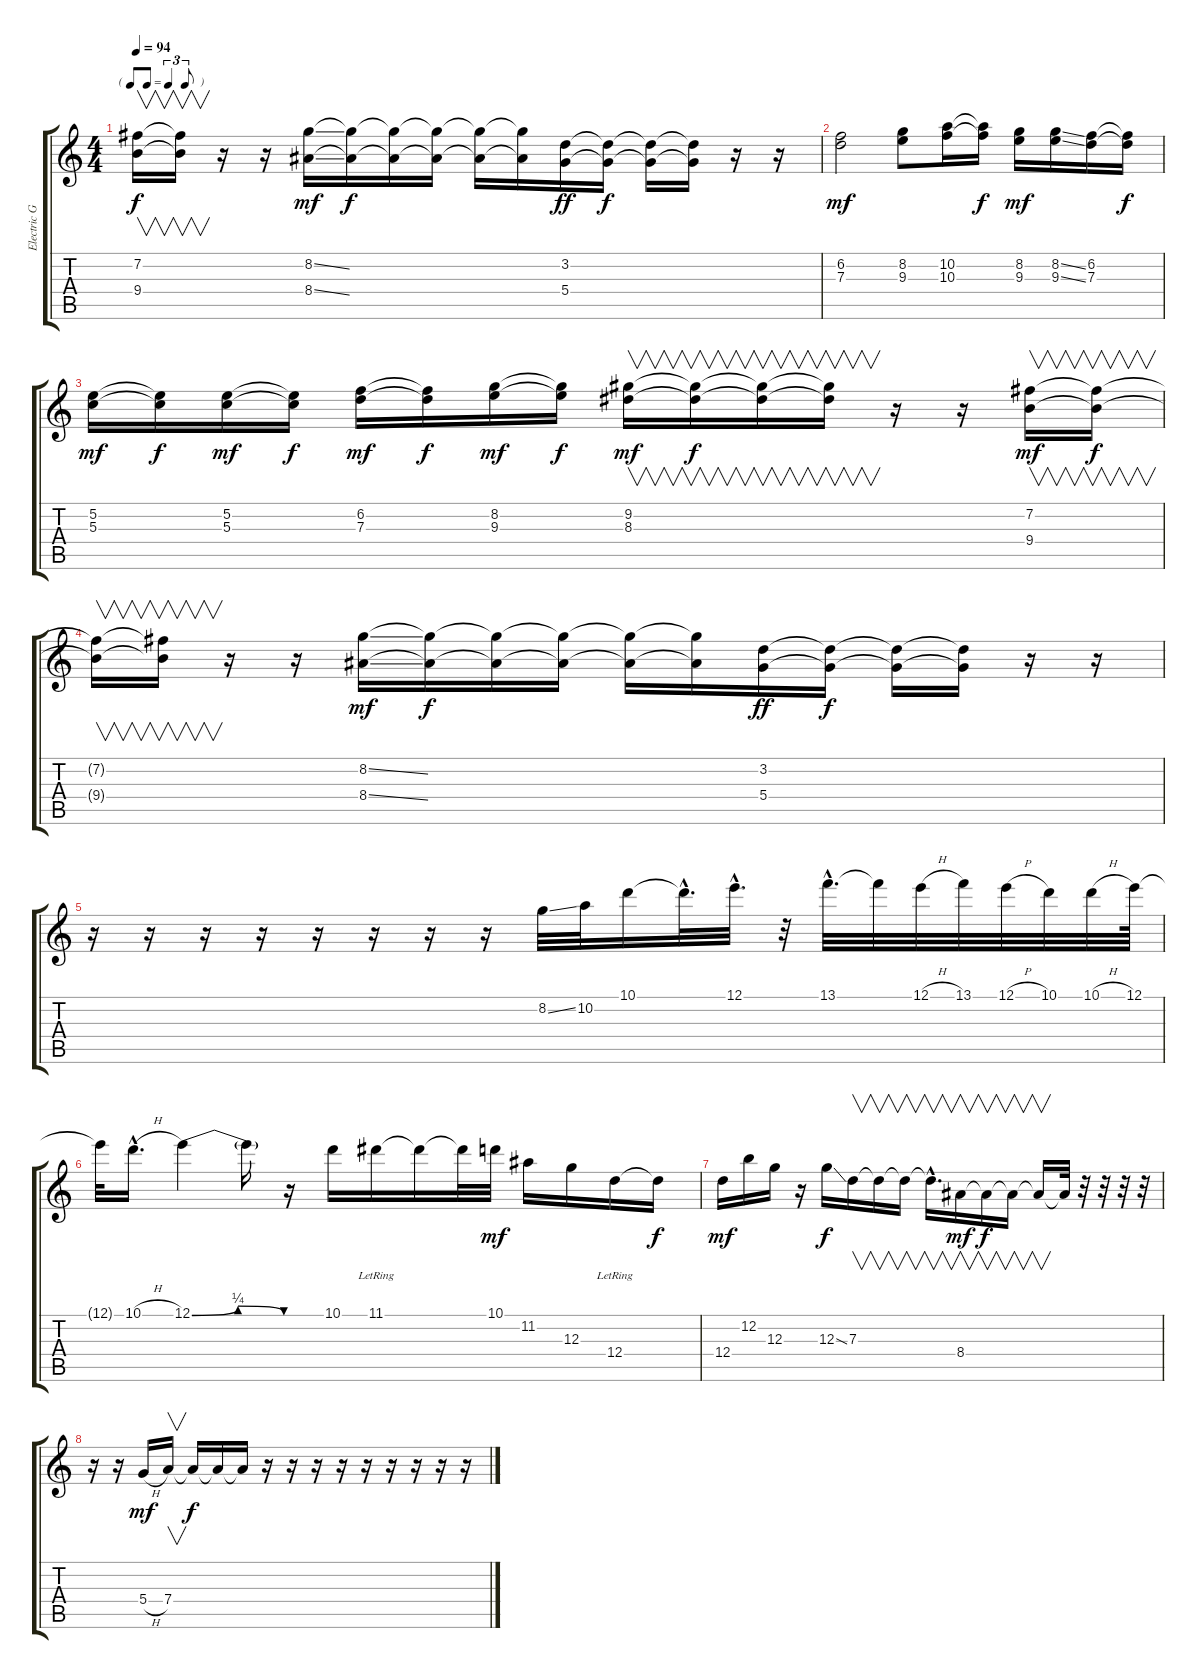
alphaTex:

\track ("Electric Guitar" "Electric G") {instrument distortionguitar}
\staff {score tabs}
\tuning (E4 B3 G3 D3 A2 E2) {hide}
\ts (4 4)
\tf triplet8th
\tempo 94
\clef g2
\ks c
(7.2{t} 9.4{t}).16{v dy f} (7.2{t} 9.4{t}).16{v} r.16 r.16 (8.2{ss} 8.4{ss}).16{dy mf} (8.2{t} 8.4{t}).16{dy f} (8.2{t} 8.4{t}).16 (8.2{t} 8.4{t}).16 (8.2{t} 8.4{t}).16 (8.2{t} 8.4{t}).16 (3.2 5.4).16{dy ff} (3.2{t} 5.4{t}).16{dy f} (3.2{t} 5.4{t}).16 (3.2{t} 5.4{t}).16 r.16 r.16 |
(6.2 7.3).2{dy mf volume 12 instrument electricguitarjazz} (8.2 9.3).8 (10.2 10.3).16 (10.2{t} 10.3{t}).16{dy f} (8.2 9.3).16{dy mf} (8.2{ss} 9.3{ss}).16 (6.2 7.3).16 (6.2{t} 7.3{t}).16{dy f} |
(5.2 5.3).16{dy mf} (5.2{t} 5.3{t}).16{dy f} (5.2 5.3).16{dy mf} (5.2{t} 5.3{t}).16{dy f} (6.2 7.3).16{dy mf} (6.2{t} 7.3{t}).16{dy f} (8.2 9.3).16{dy mf} (8.2{t} 9.3{t}).16{dy f} (9.2 8.3).16{v dy mf} (9.2{t} 8.3{t}).16{v dy f} (9.2{t} 8.3{t}).16{v} (9.2{t} 8.3{t}).16{v} r.16 r.16 (7.2 9.4).16{v dy mf} (7.2{t} 9.4{t}).16{v dy f} |
(7.2{t} 9.4{t}).16{v} (7.2{t} 9.4{t}).16{v} r.16 r.16 (8.2{ss} 8.4{ss}).16{dy mf} (8.2{t} 8.4{t}).16{dy f} (8.2{t} 8.4{t}).16 (8.2{t} 8.4{t}).16 (8.2{t} 8.4{t}).16 (8.2{t} 8.4{t}).16 (3.2 5.4).16{dy ff} (3.2{t} 5.4{t}).16{dy f} (3.2{t} 5.4{t}).16 (3.2{t} 5.4{t}).16 r.16 r.16 |
r.16 r.16 r.16 r.16 r.16 r.16 r.16 r.16 8.2{ss}.32{volume 14 instrument electricguitarjazz} 10.2.32 10.1.16 10.1{hac t}.32{d} 12.1{hac}.32{d} r.32 13.1{hac}.32{d} 13.1{t}.32 12.1{h}.32 13.1.32 12.1{h}.32 10.1.32 10.1{h}.32 12.1.64 |
12.1{t}.32 10.1{h hac}.16{d} 12.1{be (bendrelease 0 0 45 1 45 1 60 0)}.4 12.1{t}.16 r.16 10.1.16 11.1{lr}.16 11.1{t}.16 11.1{t}.32 10.1.32{dy mf} 11.2.16 12.3.16 12.4{lr}.16 12.4{t}.16{dy f} |
12.4.16{dy mf} 12.2.16 12.3.16 r.16 12.3{ss}.16{dy f} 7.3.16{v} 7.3{t}.16{v} 7.3{t}.16{v} 7.3{hac t}.16{v d} 8.4.16{v dy mf} 8.4{t}.16{v dy f} 8.4{t}.16{v} 8.4{t}.16{v} 8.4{t}.32 r.32 r.32 r.32 r.32 |
r.16 r.16 5.4{h}.16{dy mf} 7.4.16{v} 7.4{t}.16{dy f} 7.4{t}.16 7.4{t}.16 r.16 r.16 r.16 r.16 r.16 r.16 r.16 r.16 r.16
